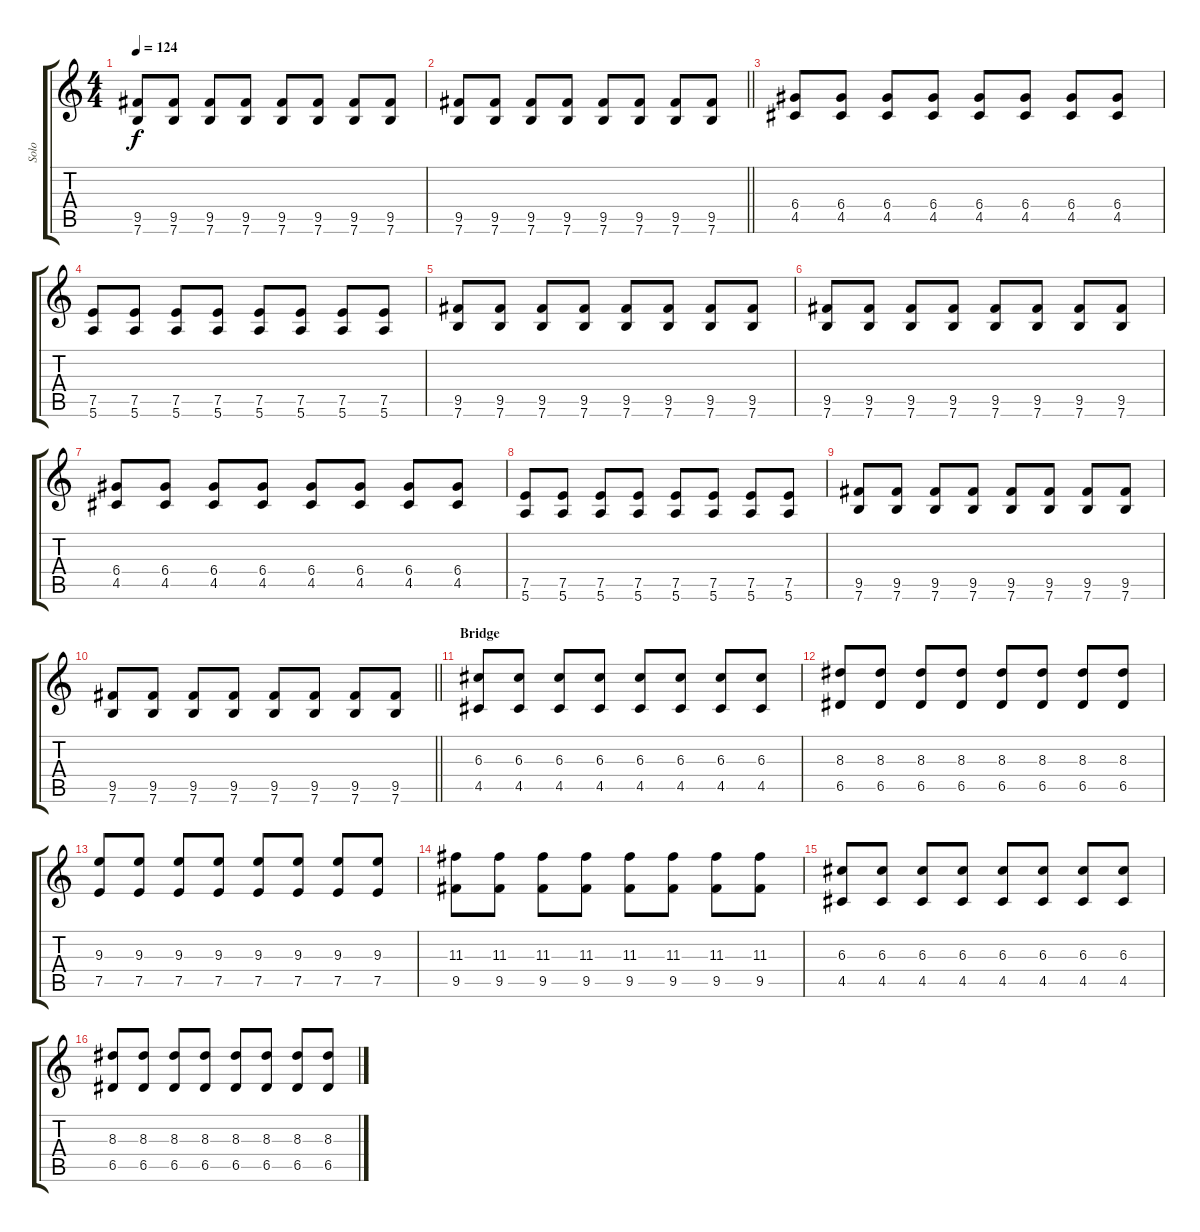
\track ("Solo" "Solo") {instrument electricguitarclean}
\staff {score tabs}
\tuning (E4 B3 G3 D3 A2 E2) {hide}
\ts (4 4)
\tempo 124
\clef g2
\ks c
(9.5 7.6).8{dy f} (9.5 7.6).8 (9.5 7.6).8 (9.5 7.6).8 (9.5 7.6).8 (9.5 7.6).8 (9.5 7.6).8 (9.5 7.6).8 |
\barLineRight lightlight
(9.5 7.6).8 (9.5 7.6).8 (9.5 7.6).8 (9.5 7.6).8 (9.5 7.6).8 (9.5 7.6).8 (9.5 7.6).8 (9.5 7.6).8 |
(6.4 4.5).8{instrument overdrivenguitar} (6.4 4.5).8 (6.4 4.5).8 (6.4 4.5).8 (6.4 4.5).8 (6.4 4.5).8 (6.4 4.5).8 (6.4 4.5).8 |
(7.5 5.6).8 (7.5 5.6).8 (7.5 5.6).8 (7.5 5.6).8 (7.5 5.6).8 (7.5 5.6).8 (7.5 5.6).8 (7.5 5.6).8 |
(9.5 7.6).8 (9.5 7.6).8 (9.5 7.6).8 (9.5 7.6).8 (9.5 7.6).8 (9.5 7.6).8 (9.5 7.6).8 (9.5 7.6).8 |
(9.5 7.6).8 (9.5 7.6).8 (9.5 7.6).8 (9.5 7.6).8 (9.5 7.6).8 (9.5 7.6).8 (9.5 7.6).8 (9.5 7.6).8 |
(6.4 4.5).8{instrument overdrivenguitar} (6.4 4.5).8 (6.4 4.5).8 (6.4 4.5).8 (6.4 4.5).8 (6.4 4.5).8 (6.4 4.5).8 (6.4 4.5).8 |
(7.5 5.6).8 (7.5 5.6).8 (7.5 5.6).8 (7.5 5.6).8 (7.5 5.6).8 (7.5 5.6).8 (7.5 5.6).8 (7.5 5.6).8 |
(9.5 7.6).8 (9.5 7.6).8 (9.5 7.6).8 (9.5 7.6).8 (9.5 7.6).8 (9.5 7.6).8 (9.5 7.6).8 (9.5 7.6).8 |
\barLineRight lightlight
(9.5 7.6).8 (9.5 7.6).8 (9.5 7.6).8 (9.5 7.6).8 (9.5 7.6).8 (9.5 7.6).8 (9.5 7.6).8 (9.5 7.6).8 |
\section ("" "Bridge")
(6.3 4.5).8 (6.3 4.5).8 (6.3 4.5).8 (6.3 4.5).8 (6.3 4.5).8 (6.3 4.5).8 (6.3 4.5).8 (6.3 4.5).8 |
(8.3 6.5).8 (8.3 6.5).8 (8.3 6.5).8 (8.3 6.5).8 (8.3 6.5).8 (8.3 6.5).8 (8.3 6.5).8 (8.3 6.5).8 |
(9.3 7.5).8 (9.3 7.5).8 (9.3 7.5).8 (9.3 7.5).8 (9.3 7.5).8 (9.3 7.5).8 (9.3 7.5).8 (9.3 7.5).8 |
(11.3 9.5).8 (11.3 9.5).8 (11.3 9.5).8 (11.3 9.5).8 (11.3 9.5).8 (11.3 9.5).8 (11.3 9.5).8 (11.3 9.5).8 |
(6.3 4.5).8 (6.3 4.5).8 (6.3 4.5).8 (6.3 4.5).8 (6.3 4.5).8 (6.3 4.5).8 (6.3 4.5).8 (6.3 4.5).8 |
(8.3 6.5).8 (8.3 6.5).8 (8.3 6.5).8 (8.3 6.5).8 (8.3 6.5).8 (8.3 6.5).8 (8.3 6.5).8 (8.3 6.5).8
